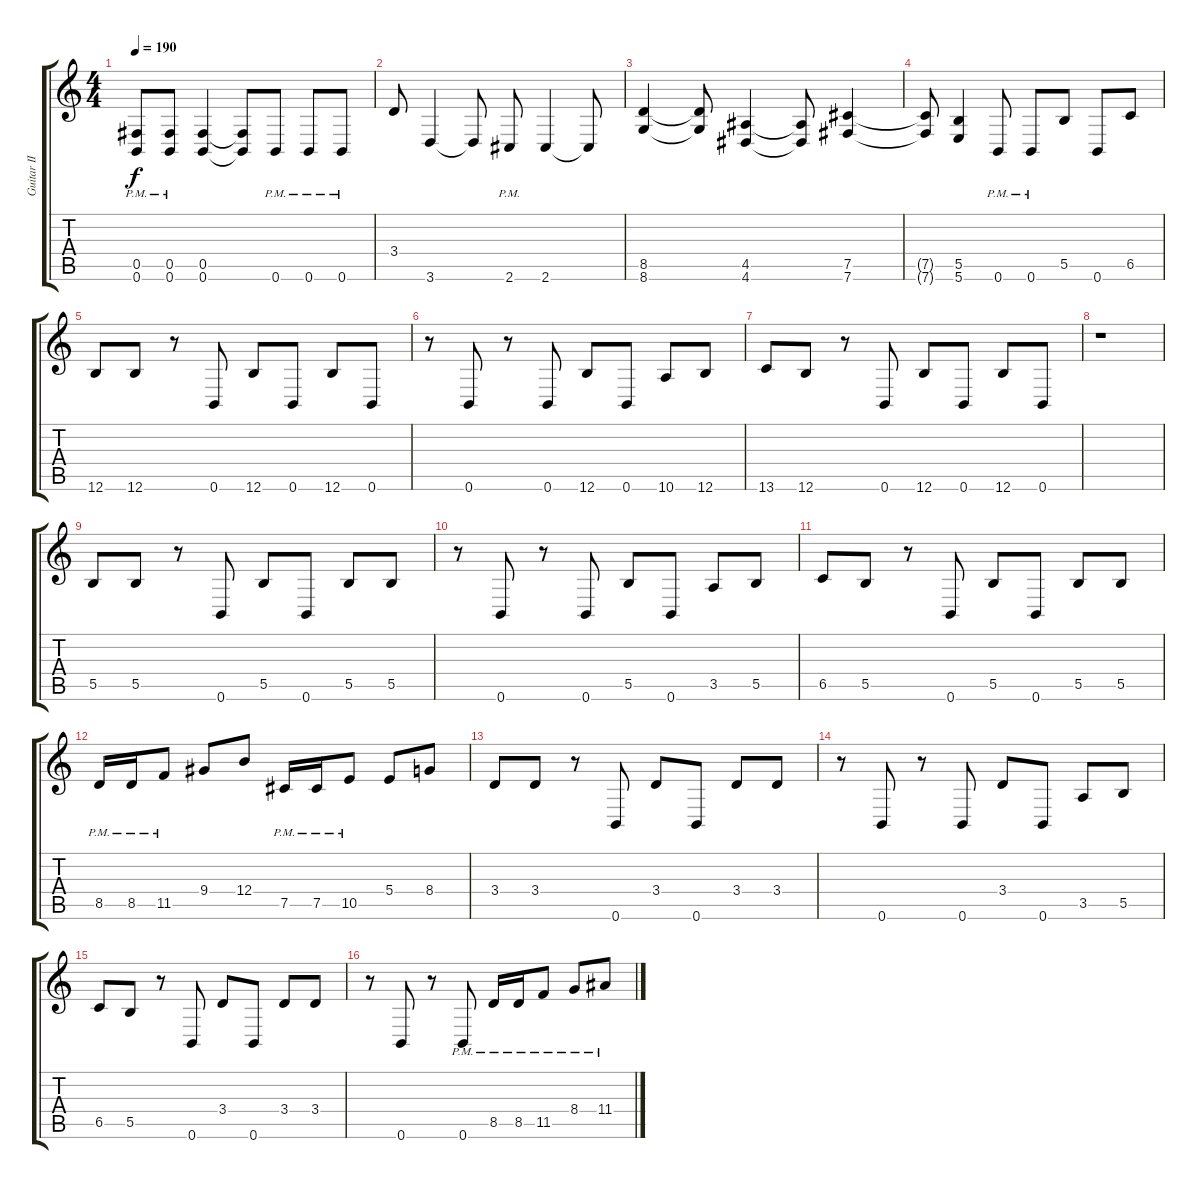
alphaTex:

\track ("Guitar II" "Guitar II") {instrument distortionguitar}
\staff {score tabs}
\tuning (Db4 Ab3 E3 B2 Gb2 B1) {hide}
\ts (4 4)
\tempo 190
\clef g2
\ks c
(0.5{pm} 0.6{pm}).8{dy f} (0.5{pm} 0.6{pm}).8 (0.5 0.6).4 (0.5{t} 0.6{t}).8 0.6{pm}.8 0.6{pm}.8 0.6{pm}.8 |
3.4.8 3.6.4 3.6{t}.8 2.6{pm}.8 2.6.4 2.6{t}.8 |
(8.5 8.6).4 (8.5{t} 8.6{t}).8 (4.5 4.6).4 (4.5{t} 4.6{t}).8 (7.5 7.6).4 |
(7.5{t} 7.6{t}).8 (5.5 5.6).4 0.6{pm}.8 0.6{pm}.8 5.5.8 0.6.8 6.5.8 |
12.6.8 12.6.8 r.8 0.6.8 12.6.8 0.6.8 12.6.8 0.6.8 |
r.8 0.6.8 r.8 0.6.8 12.6.8 0.6.8 10.6.8 12.6.8 |
13.6.8 12.6.8 r.8 0.6.8 12.6.8 0.6.8 12.6.8 0.6.8 |
r.1 |
5.5.8 5.5.8 r.8 0.6.8 5.5.8 0.6.8 5.5.8 5.5.8 |
r.8 0.6.8 r.8 0.6.8 5.5.8 0.6.8 3.5.8 5.5.8 |
6.5.8 5.5.8 r.8 0.6.8 5.5.8 0.6.8 5.5.8 5.5.8 |
8.5{pm}.16 8.5{pm}.16 11.5{pm}.8 9.4.8 12.4.8 7.5{pm}.16 7.5{pm}.16 10.5{pm}.8 5.4.8 8.4.8 |
3.4.8 3.4.8 r.8 0.6.8 3.4.8 0.6.8 3.4.8 3.4.8 |
r.8 0.6.8 r.8 0.6.8 3.4.8 0.6.8 3.5.8 5.5.8 |
6.5.8 5.5.8 r.8 0.6.8 3.4.8 0.6.8 3.4.8 3.4.8 |
r.8 0.6.8 r.8 0.6{pm}.8 8.5{pm}.16 8.5{pm}.16 11.5{pm}.8 8.4{pm}.8 11.4{pm}.8
